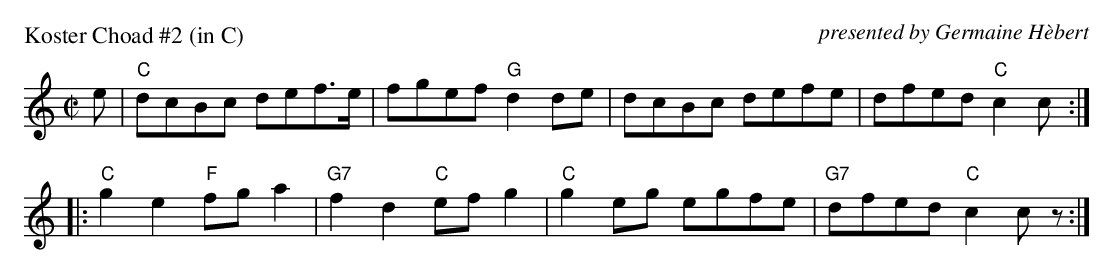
X:1
P: Koster Choad #2 (in C)
O: presented by Germaine H\`ebert
M: C|
L: 1/8
K: C
e \
| "C"dcBc def>e | fgef "G"d2 de | dcBc defe | dfed "C"c2 c :|
|: "C"g2e2 "F"fga2 | "G7"f2d2 "C"efg2 | "C"g2eg egfe | "G7"dfed "C"c2 cz :|
